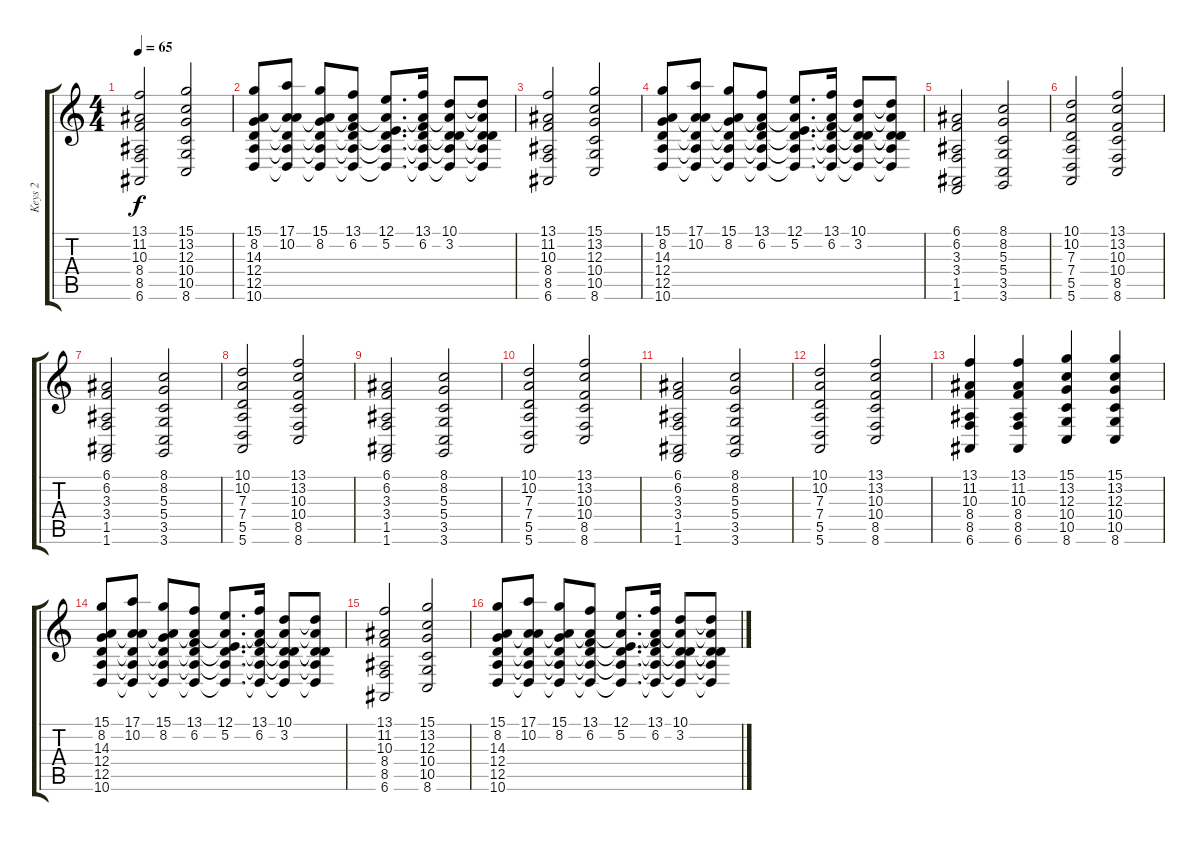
\track ("Keys 2" "Keys 2") {instrument acousticgrandpiano}
\staff {score tabs}
\tuning (E4 B3 G3 D3 A2 E2) {hide}
\ts (4 4)
\tempo 65
\clef g2
\ks c
(13.1 11.2 10.3 8.4 8.5 6.6).2{dy f} (15.1 13.2 12.3 10.4 10.5 8.6).2 |
(15.1 8.2 14.3 12.4 12.5 10.6).8 (17.1 10.2 14.3{t} 12.4{t} 12.5{t} 10.6{t}).8 (15.1 8.2 14.3{t} 12.4{t} 12.5{t} 10.6{t}).8 (13.1 6.2 14.3{t} 12.4{t} 12.5{t} 10.6{t}).8 (12.1 5.2 14.3{t} 12.4{t} 12.5{t} 10.6{t}).8{d} (13.1 6.2 14.3{t} 12.4{t} 12.5{t} 10.6{t}).16 (10.1 3.2 14.3{t} 12.4{t} 12.5{t} 10.6{t}).8 (10.1{t} 3.2{t} 14.3{t} 12.4{t} 12.5{t} 10.6{t}).8 |
(13.1 11.2 10.3 8.4 8.5 6.6).2 (15.1 13.2 12.3 10.4 10.5 8.6).2 |
(15.1 8.2 14.3 12.4 12.5 10.6).8 (17.1 10.2 14.3{t} 12.4{t} 12.5{t} 10.6{t}).8 (15.1 8.2 14.3{t} 12.4{t} 12.5{t} 10.6{t}).8 (13.1 6.2 14.3{t} 12.4{t} 12.5{t} 10.6{t}).8 (12.1 5.2 14.3{t} 12.4{t} 12.5{t} 10.6{t}).8{d} (13.1 6.2 14.3{t} 12.4{t} 12.5{t} 10.6{t}).16 (10.1 3.2 14.3{t} 12.4{t} 12.5{t} 10.6{t}).8 (10.1{t} 3.2{t} 14.3{t} 12.4{t} 12.5{t} 10.6{t}).8 |
(6.1 6.2 3.3 3.4 1.5 1.6).2{volume 12} (8.1 8.2 5.3 5.4 3.5 3.6).2 |
(10.1 10.2 7.3 7.4 5.5 5.6).2 (13.1 13.2 10.3 10.4 8.5 8.6).2 |
(6.1 6.2 3.3 3.4 1.5 1.6).2 (8.1 8.2 5.3 5.4 3.5 3.6).2 |
(10.1 10.2 7.3 7.4 5.5 5.6).2 (13.1 13.2 10.3 10.4 8.5 8.6).2 |
(6.1 6.2 3.3 3.4 1.5 1.6).2 (8.1 8.2 5.3 5.4 3.5 3.6).2 |
(10.1 10.2 7.3 7.4 5.5 5.6).2 (13.1 13.2 10.3 10.4 8.5 8.6).2 |
(6.1 6.2 3.3 3.4 1.5 1.6).2 (8.1 8.2 5.3 5.4 3.5 3.6).2 |
(10.1 10.2 7.3 7.4 5.5 5.6).2 (13.1 13.2 10.3 10.4 8.5 8.6).2 |
(13.1 11.2 10.3 8.4 8.5 6.6).4{volume 10} (13.1 11.2 10.3 8.4 8.5 6.6).4 (15.1 13.2 12.3 10.4 10.5 8.6).4 (15.1 13.2 12.3 10.4 10.5 8.6).4 |
(15.1 8.2 14.3 12.4 12.5 10.6).8{volume 15} (17.1 10.2 14.3{t} 12.4{t} 12.5{t} 10.6{t}).8 (15.1 8.2 14.3{t} 12.4{t} 12.5{t} 10.6{t}).8 (13.1 6.2 14.3{t} 12.4{t} 12.5{t} 10.6{t}).8 (12.1 5.2 14.3{t} 12.4{t} 12.5{t} 10.6{t}).8{d} (13.1 6.2 14.3{t} 12.4{t} 12.5{t} 10.6{t}).16 (10.1 3.2 14.3{t} 12.4{t} 12.5{t} 10.6{t}).8 (10.1{t} 3.2{t} 14.3{t} 12.4{t} 12.5{t} 10.6{t}).8 |
(13.1 11.2 10.3 8.4 8.5 6.6).2 (15.1 13.2 12.3 10.4 10.5 8.6).2 |
(15.1 8.2 14.3 12.4 12.5 10.6).8 (17.1 10.2 14.3{t} 12.4{t} 12.5{t} 10.6{t}).8 (15.1 8.2 14.3{t} 12.4{t} 12.5{t} 10.6{t}).8 (13.1 6.2 14.3{t} 12.4{t} 12.5{t} 10.6{t}).8 (12.1 5.2 14.3{t} 12.4{t} 12.5{t} 10.6{t}).8{d} (13.1 6.2 14.3{t} 12.4{t} 12.5{t} 10.6{t}).16 (10.1 3.2 14.3{t} 12.4{t} 12.5{t} 10.6{t}).8 (10.1{t} 3.2{t} 14.3{t} 12.4{t} 12.5{t} 10.6{t}).8
